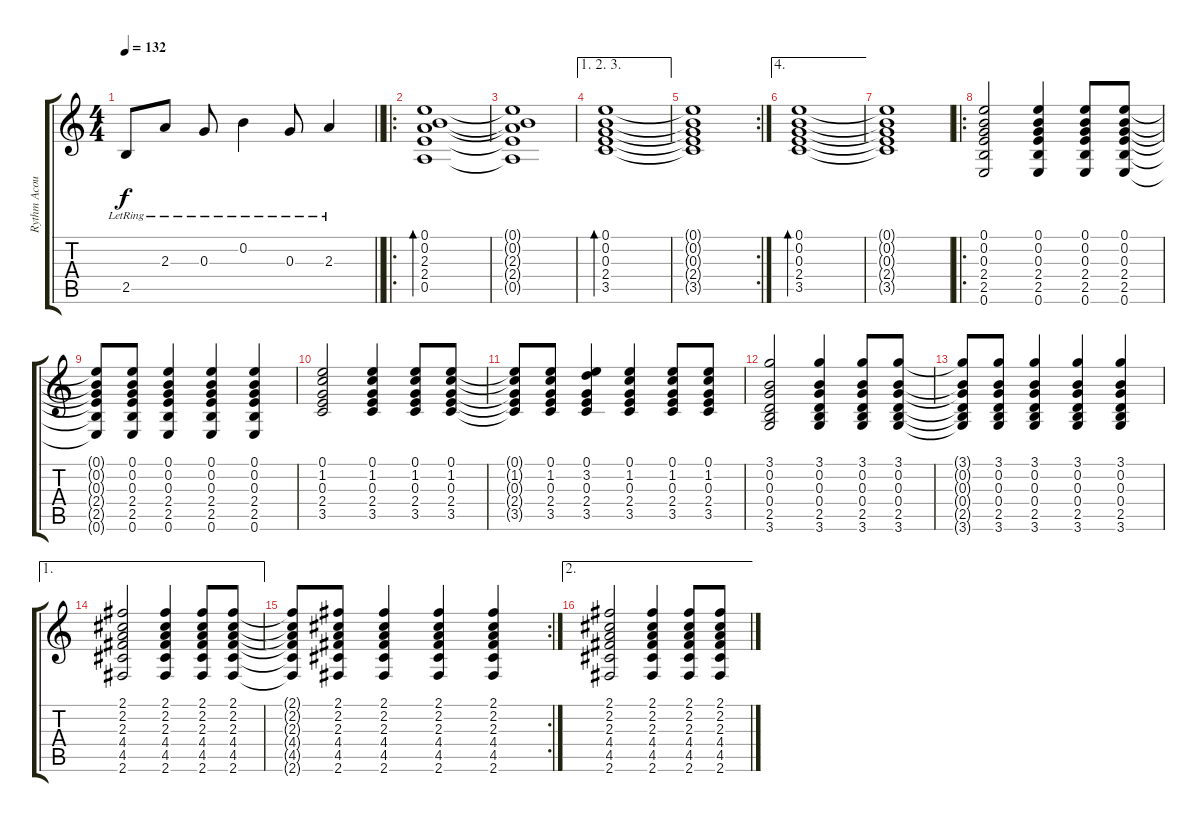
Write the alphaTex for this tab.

\track ("Rythm Acoustic" "Rythm Acou") {instrument acousticguitarsteel}
\staff {score tabs}
\tuning (E4 B3 G3 D3 A2 E2) {hide}
\ts (4 4)
\tempo 132
\clef g2
\barLineRight lightlight
\ks c
2.5{lr}.8{dy f} 2.3{lr}.8 0.3{lr}.8 0.2{lr}.4 0.3{lr}.8 2.3{lr}.4 |
\ro
(0.1 0.2 2.3 2.4 0.5).1{bd 120 instrument acousticguitarsteel} |
(0.1{t} 0.2{t} 2.3{t} 2.4{t} 0.5{t}).1 |
\ae (1 2 3)
(0.1 0.2 0.3 2.4 3.5).1{bd 120} |
\rc 2
(0.1{t} 0.2{t} 0.3{t} 2.4{t} 3.5{t}).1 |
\ae 4
(0.1 0.2 0.3 2.4 3.5).1{bd 120} |
(0.1{t} 0.2{t} 0.3{t} 2.4{t} 3.5{t}).1 |
\ro
(0.1 0.2 0.3 2.4 2.5 0.6).2 (0.1 0.2 0.3 2.4 2.5 0.6).4 (0.1 0.2 0.3 2.4 2.5 0.6).8 (0.1 0.2 0.3 2.4 2.5 0.6).8 |
(0.1{t} 0.2{t} 0.3{t} 2.4{t} 2.5{t} 0.6{t}).8 (0.1 0.2 0.3 2.4 2.5 0.6).8 (0.1 0.2 0.3 2.4 2.5 0.6).4 (0.1 0.2 0.3 2.4 2.5 0.6).4 (0.1 0.2 0.3 2.4 2.5 0.6).4 |
(0.1 1.2 0.3 2.4 3.5).2 (0.1 1.2 0.3 2.4 3.5).4 (0.1 1.2 0.3 2.4 3.5).8 (0.1 1.2 0.3 2.4 3.5).8 |
(0.1{t} 1.2{t} 0.3{t} 2.4{t} 3.5{t}).8 (0.1 1.2 0.3 2.4 3.5).8 (0.1 3.2 0.3 2.4 3.5).4 (0.1 1.2 0.3 2.4 3.5).4 (0.1 1.2 0.3 2.4 3.5).8 (0.1 1.2 0.3 2.4 3.5).8 |
(3.1 0.2 0.3 0.4 2.5 3.6).2 (3.1 0.2 0.3 0.4 2.5 3.6).4 (3.1 0.2 0.3 0.4 2.5 3.6).8 (3.1 0.2 0.3 0.4 2.5 3.6).8 |
(3.1{t} 0.2{t} 0.3{t} 0.4{t} 2.5{t} 3.6{t}).8 (3.1 0.2 0.3 0.4 2.5 3.6).8 (3.1 0.2 0.3 0.4 2.5 3.6).4 (3.1 0.2 0.3 0.4 2.5 3.6).4 (3.1 0.2 0.3 0.4 2.5 3.6).4 |
\ae 1
(2.1 2.2 2.3 4.4 4.5 2.6).2 (2.1 2.2 2.3 4.4 4.5 2.6).4 (2.1 2.2 2.3 4.4 4.5 2.6).8 (2.1 2.2 2.3 4.4 4.5 2.6).8 |
\rc 2
(2.1{t} 2.2{t} 2.3{t} 4.4{t} 4.5{t} 2.6{t}).8 (2.1 2.2 2.3 4.4 4.5 2.6).8 (2.1 2.2 2.3 4.4 4.5 2.6).4 (2.1 2.2 2.3 4.4 4.5 2.6).4 (2.1 2.2 2.3 4.4 4.5 2.6).4 |
\ae 2
(2.1 2.2 2.3 4.4 4.5 2.6).2 (2.1 2.2 2.3 4.4 4.5 2.6).4 (2.1 2.2 2.3 4.4 4.5 2.6).8 (2.1 2.2 2.3 4.4 4.5 2.6).8
